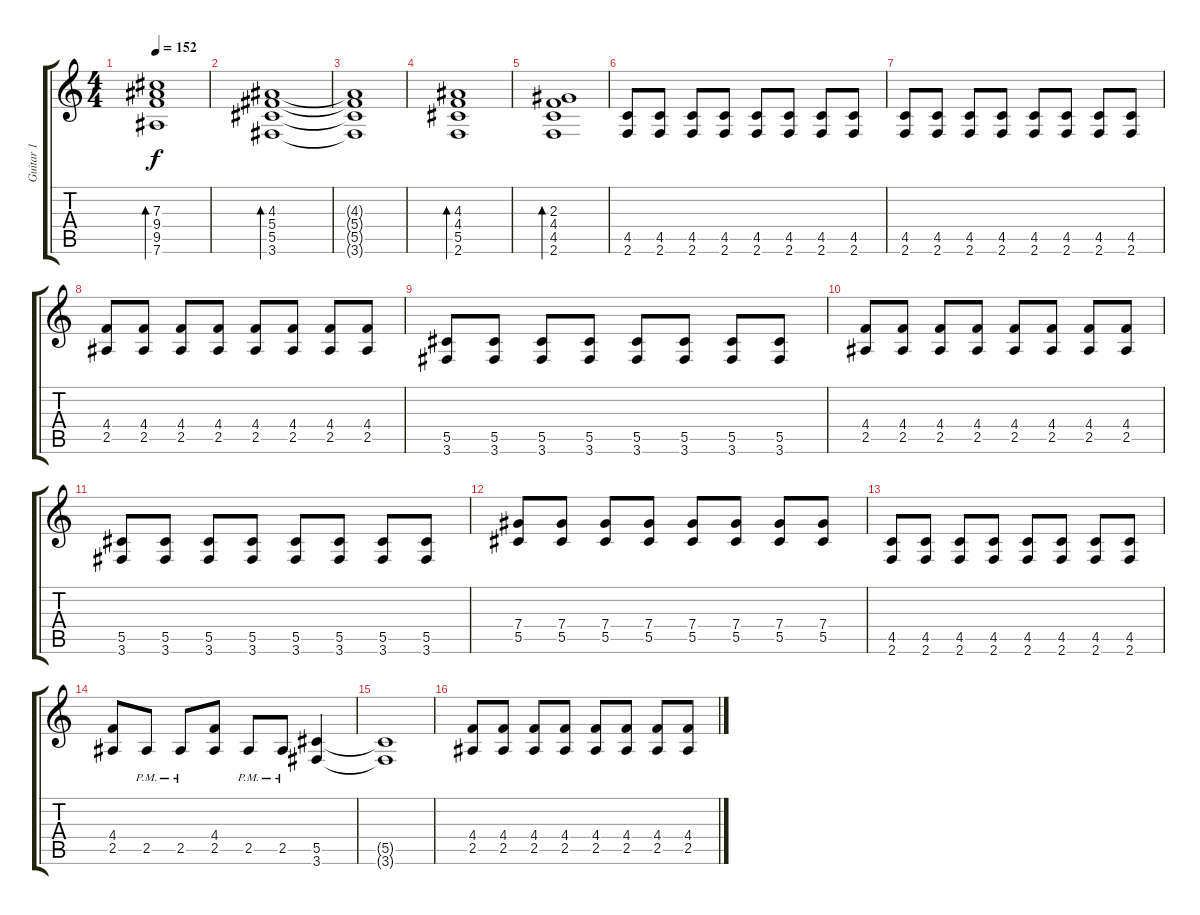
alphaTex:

\track ("Guitar 1" "Guitar 1") {instrument distortionguitar}
\staff {score tabs}
\tuning (Eb4 Bb3 Gb3 Db3 Ab2 Eb2) {hide}
\ts (4 4)
\tempo 152
\clef g2
\ks c
(7.3 9.4 9.5 7.6).1{bd 120 dy f} |
(4.3 5.4 5.5 3.6).1{bd 120} |
(4.3{t} 5.4{t} 5.5{t} 3.6{t}).1 |
(4.3 4.4 5.5 2.6).1{bd 120} |
(2.3 4.4 4.5 2.6).1{bd 120} |
(4.5 2.6).8 (4.5 2.6).8 (4.5 2.6).8 (4.5 2.6).8 (4.5 2.6).8 (4.5 2.6).8 (4.5 2.6).8 (4.5 2.6).8 |
(4.5 2.6).8 (4.5 2.6).8 (4.5 2.6).8 (4.5 2.6).8 (4.5 2.6).8 (4.5 2.6).8 (4.5 2.6).8 (4.5 2.6).8 |
(4.4 2.5).8 (4.4 2.5).8 (4.4 2.5).8 (4.4 2.5).8 (4.4 2.5).8 (4.4 2.5).8 (4.4 2.5).8 (4.4 2.5).8 |
(5.5 3.6).8 (5.5 3.6).8 (5.5 3.6).8 (5.5 3.6).8 (5.5 3.6).8 (5.5 3.6).8 (5.5 3.6).8 (5.5 3.6).8 |
(4.4 2.5).8 (4.4 2.5).8 (4.4 2.5).8 (4.4 2.5).8 (4.4 2.5).8 (4.4 2.5).8 (4.4 2.5).8 (4.4 2.5).8 |
(5.5 3.6).8 (5.5 3.6).8 (5.5 3.6).8 (5.5 3.6).8 (5.5 3.6).8 (5.5 3.6).8 (5.5 3.6).8 (5.5 3.6).8 |
(7.4 5.5).8 (7.4 5.5).8 (7.4 5.5).8 (7.4 5.5).8 (7.4 5.5).8 (7.4 5.5).8 (7.4 5.5).8 (7.4 5.5).8 |
(4.5 2.6).8 (4.5 2.6).8 (4.5 2.6).8 (4.5 2.6).8 (4.5 2.6).8 (4.5 2.6).8 (4.5 2.6).8 (4.5 2.6).8 |
(4.4 2.5).8 2.5{pm}.8 2.5{pm}.8 (4.4 2.5).8 2.5{pm}.8 2.5{pm}.8 (5.5 3.6).4 |
(5.5{t} 3.6{t}).1 |
(4.4 2.5).8 (4.4 2.5).8 (4.4 2.5).8 (4.4 2.5).8 (4.4 2.5).8 (4.4 2.5).8 (4.4 2.5).8 (4.4 2.5).8
